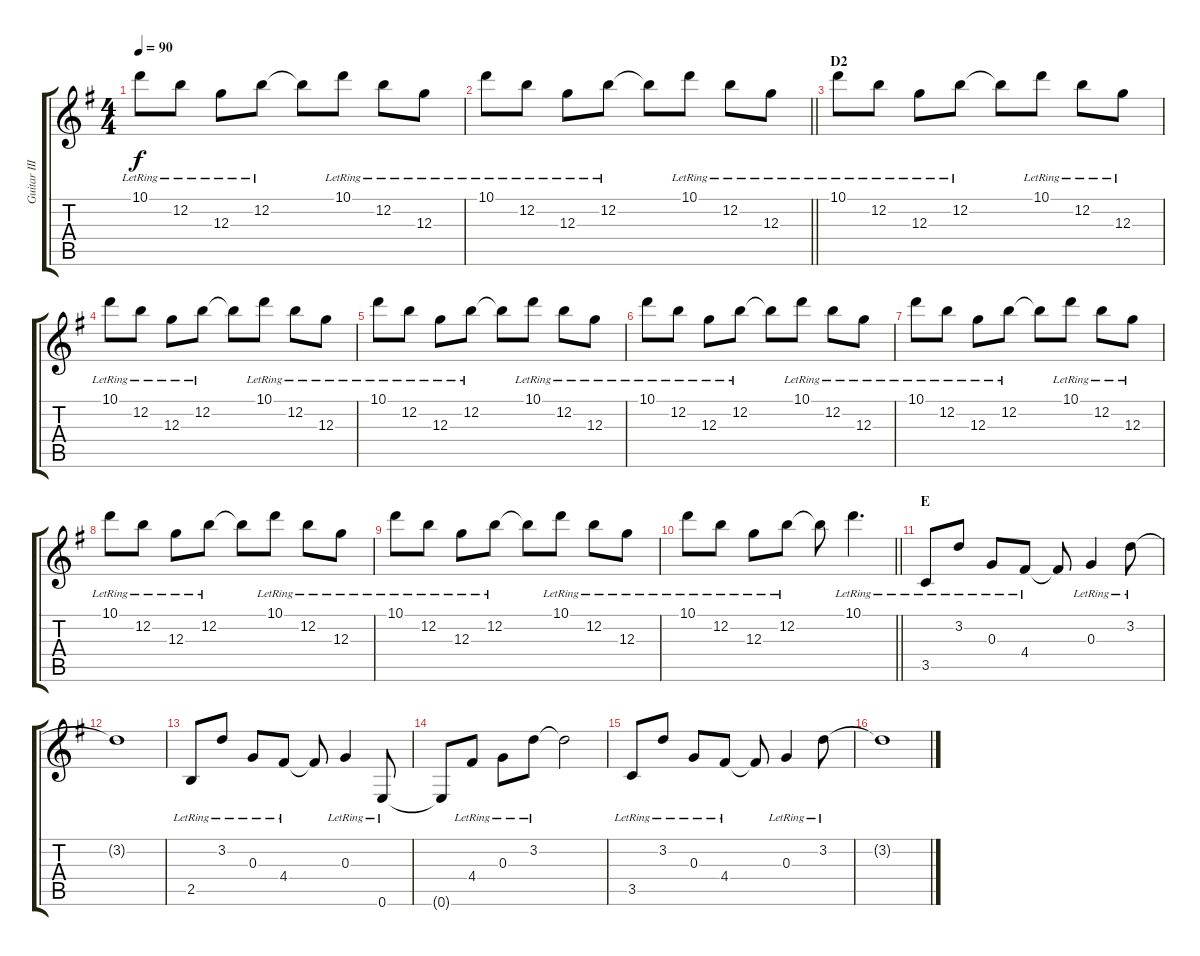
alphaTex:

\track ("Guitar III" "Guitar III") {instrument electricguitarclean}
\staff {score tabs}
\tuning (E4 B3 G3 D3 A2 E2) {hide}
\ts (4 4)
\tempo 90
\clef g2
\ks g
10.1{lr}.8{dy f} 12.2{lr}.8 12.3{lr}.8 12.2{lr}.8 12.2{t}.8 10.1{lr}.8 12.2{lr}.8 12.3{lr}.8 |
\barLineRight lightlight
10.1{lr}.8 12.2{lr}.8 12.3{lr}.8 12.2{lr}.8 12.2{t}.8 10.1{lr}.8 12.2{lr}.8 12.3{lr}.8 |
\section ("" "D2")
10.1{lr}.8 12.2{lr}.8 12.3{lr}.8 12.2{lr}.8 12.2{t}.8 10.1{lr}.8 12.2{lr}.8 12.3{lr}.8 |
10.1{lr}.8 12.2{lr}.8 12.3{lr}.8 12.2{lr}.8 12.2{t}.8 10.1{lr}.8 12.2{lr}.8 12.3{lr}.8 |
10.1{lr}.8 12.2{lr}.8 12.3{lr}.8 12.2{lr}.8 12.2{t}.8 10.1{lr}.8 12.2{lr}.8 12.3{lr}.8 |
10.1{lr}.8 12.2{lr}.8 12.3{lr}.8 12.2{lr}.8 12.2{t}.8 10.1{lr}.8 12.2{lr}.8 12.3{lr}.8 |
10.1{lr}.8 12.2{lr}.8 12.3{lr}.8 12.2{lr}.8 12.2{t}.8 10.1{lr}.8 12.2{lr}.8 12.3{lr}.8 |
10.1{lr}.8 12.2{lr}.8 12.3{lr}.8 12.2{lr}.8 12.2{t}.8 10.1{lr}.8 12.2{lr}.8 12.3{lr}.8 |
10.1{lr}.8 12.2{lr}.8 12.3{lr}.8 12.2{lr}.8 12.2{t}.8 10.1{lr}.8 12.2{lr}.8 12.3{lr}.8 |
\barLineRight lightlight
10.1{lr}.8 12.2{lr}.8 12.3{lr}.8 12.2{lr}.8 12.2{t}.8 10.1{lr}.4{d} |
\section ("" "E")
3.5{lr}.8 3.2{lr}.8 0.3{lr}.8 4.4{lr}.8 4.4{t}.8 0.3{lr}.4 3.2{lr}.8 |
3.2{t}.1 |
2.5{lr}.8 3.2{lr}.8 0.3{lr}.8 4.4{lr}.8 4.4{t}.8 0.3{lr}.4 0.6{lr}.8 |
0.6{t}.8 4.4{lr}.8 0.3{lr}.8 3.2{lr}.8 3.2{t}.2 |
3.5{lr}.8 3.2{lr}.8 0.3{lr}.8 4.4{lr}.8 4.4{t}.8 0.3{lr}.4 3.2{lr}.8 |
3.2{t}.1
